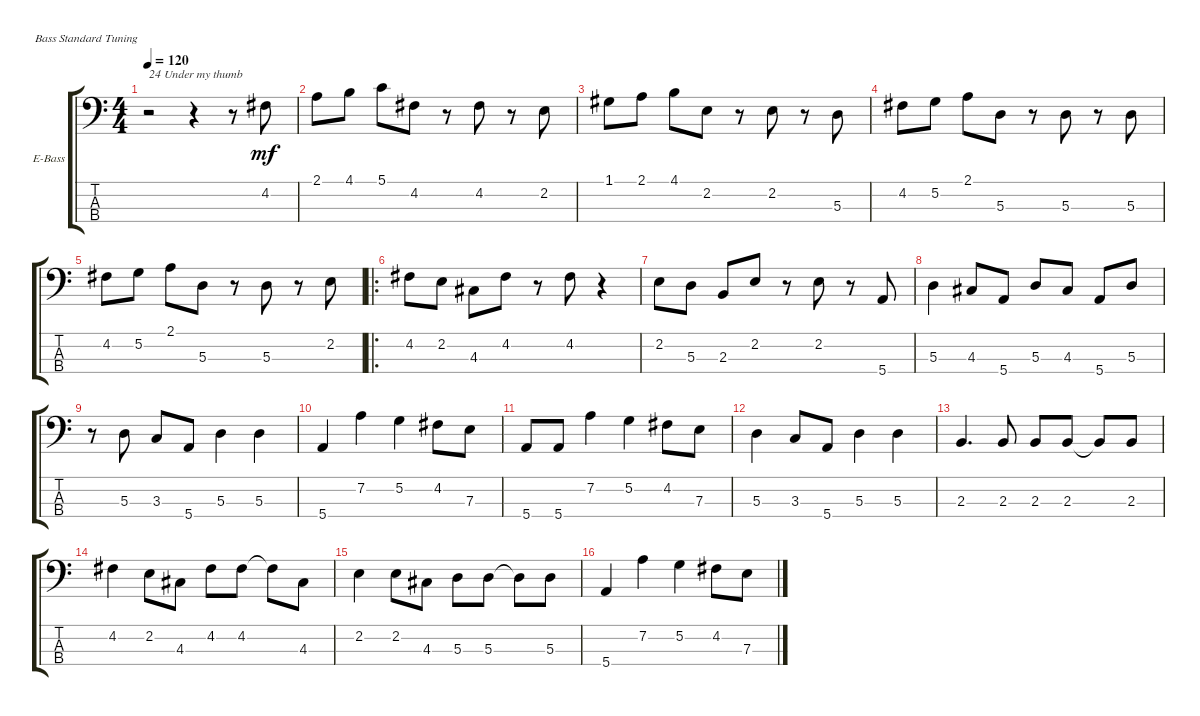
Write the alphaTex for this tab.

\defaultSystemsLayout 4
\bracketExtendMode groupsimilarinstruments
\firstSystemTrackNameOrientation horizontal
\otherSystemsTrackNameOrientation horizontal
\track ("Electric Bass" "E-Bass") {instrument electricbassfinger}
\staff {score tabs}
\tuning (G2 D2 A1 E1)
\ts (4 4)
\tempo 120
\clef f4
\ks c
r.2{txt "24 Under my thumb" dy mf} r.4 r.8 4.2.8 |
2.1.8 4.1.8 5.1.8 4.2.8 r.8 4.2.8 r.8 2.2.8 |
1.1.8 2.1.8 4.1.8 2.2.8 r.8 2.2.8 r.8 5.3.8 |
4.2.8 5.2.8 2.1.8 5.3.8 r.8 5.3.8 r.8 5.3.8 |
4.2.8 5.2.8 2.1.8 5.3.8 r.8 5.3.8 r.8 2.2.8 |
\ro
4.2.8 2.2.8 4.3.8 4.2.8 r.8 4.2.8 r.4 |
2.2.8 5.3.8 2.3.8 2.2.8 r.8 2.2.8 r.8 5.4.8 |
5.3.4 4.3.8 5.4.8 5.3.8 4.3.8 5.4.8 5.3.8 |
r.8 5.3.8 3.3.8 5.4.8 5.3.4 5.3.4 |
5.4.4 7.2.4 5.2.4 4.2.8 7.3.8 |
5.4.8 5.4.8 7.2.4 5.2.4 4.2.8 7.3.8 |
5.3.4 3.3.8 5.4.8 5.3.4 5.3.4 |
2.3.4{d} 2.3.8 2.3.8 2.3.8 2.3{t}.8 2.3.8 |
4.2.4 2.2.8 4.3.8 4.2.8 4.2.8 4.2{t}.8 4.3.8 |
2.2.4 2.2.8 4.3.8 5.3.8 5.3.8 5.3{t}.8 5.3.8 |
5.4.4 7.2.4 5.2.4 4.2.8 7.3.8
